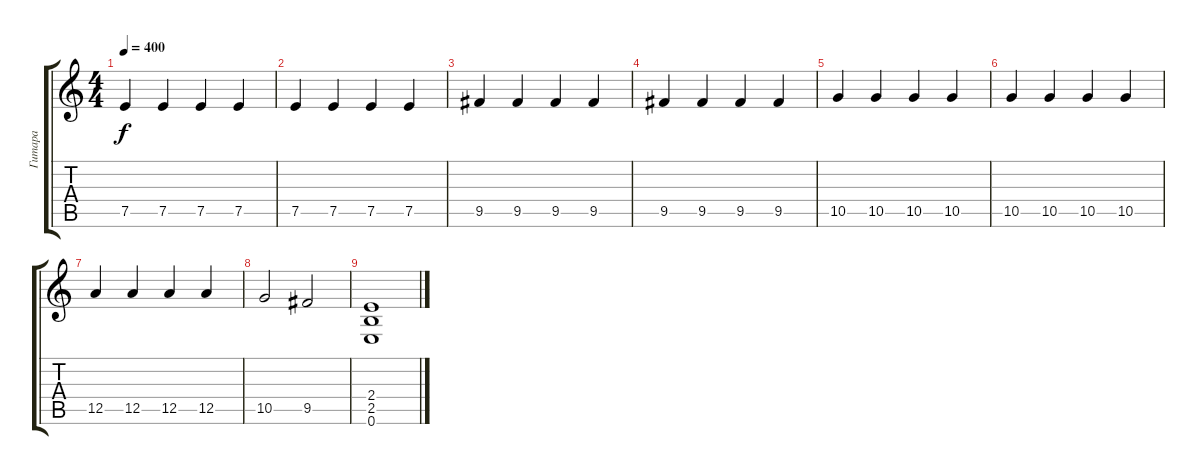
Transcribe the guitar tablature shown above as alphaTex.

\track ("Гитара" "Гитара") {instrument distortionguitar}
\staff {score tabs}
\tuning (E4 B3 G3 D3 A2 E2) {hide}
\ts (4 4)
\tempo 400
\clef g2
\ks c
7.5.4{dy f} 7.5.4 7.5.4 7.5.4 |
7.5.4 7.5.4 7.5.4 7.5.4 |
9.5.4 9.5.4 9.5.4 9.5.4 |
9.5.4 9.5.4 9.5.4 9.5.4 |
10.5.4 10.5.4 10.5.4 10.5.4 |
10.5.4 10.5.4 10.5.4 10.5.4 |
12.5.4 12.5.4 12.5.4 12.5.4 |
10.5.2 9.5.2 |
(2.4 2.5 0.6).1
